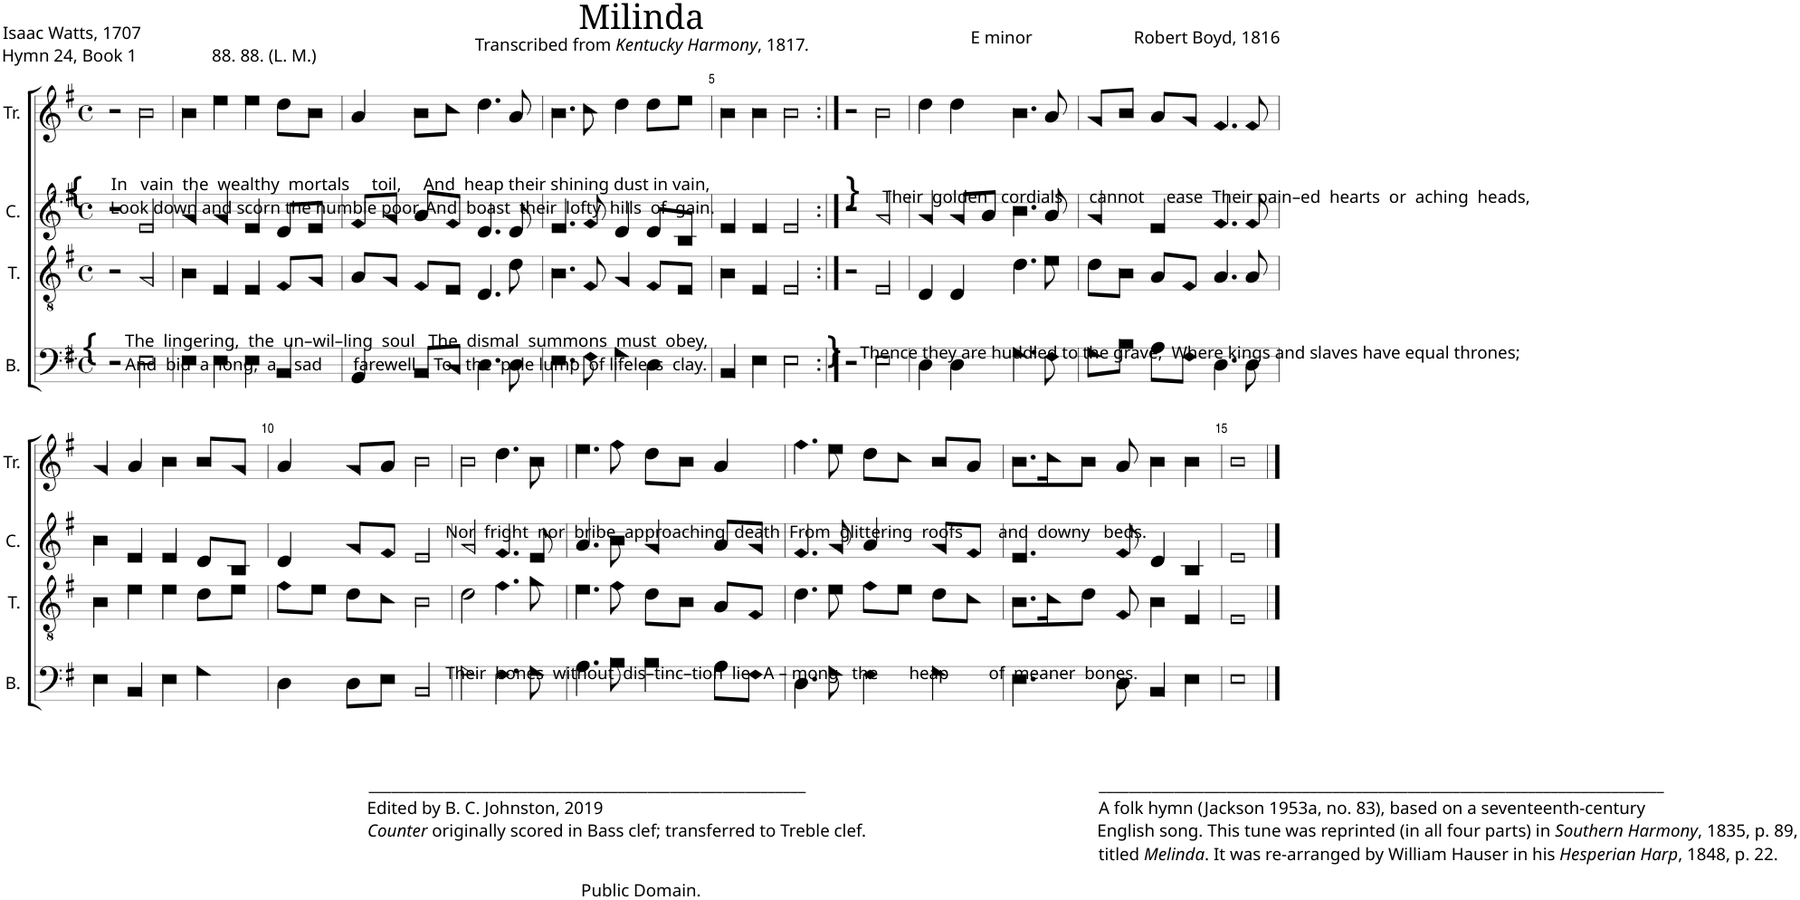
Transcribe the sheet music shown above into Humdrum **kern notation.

**kern	**kern	**kern	**kern
*part4	*part3	*part2	*part1
*staff4	*staff3	*staff2	*staff1
*I"B.	*I"T.	*I"C.	*I"Tr.
*I'B.	*I'T.	*I'C.	*I'Tr.
*clefF4	*clefGv2	*clefG2	*clefG2
*k[f#]	*k[f#]	*k[f#]	*k[f#]
*M4/4	*M4/4	*M4/4	*M4/4
*met(c)	*met(c)	*met(c)	*met(c)
=1	=1	=1	=1
2r	2r	2r	2r
!	!	!	!LO:TX:a:t=In   vain  the  wealthy  mortals     toil,     And  heap their shining dust in vain,
!	!	!	!LO:TX:a:t=Look down and scorn the humble poor, And  boast  their  lofty  hills  of  gain.
!	!	!	!LO:TX:a:t=1.
!	!	!	!LO:TX:a:t={
!	!LO:TX:a:t=The  lingering,  the  un–wil–ling  soul   The  dismal  summons  must  obey,	!	!
!	!LO:TX:a:t=And  bid  a  long,  a    sad       farewell    To   the  pale lump  of lifeless  clay.	!	!
!	!LO:TX:a:t=2.	!	!
!	!LO:TX:a:t={	!	!
2E!\	2G!/	2e!/	2b!\
=2	=2	=2	=2
4E!\	4B!\	4g!/	4b!\
4E!\	4E!/	4g!/	4ee!\
4E!\	4E!/	4e!/	4ee!\
4BB!/	8F#!/L	8d!/L	8dd!\L
.	8G!/J	8e!/J	8b!\J
=3	=3	=3	=3
4AA!/	8A!/L	8f#!/L	4a!/
.	8G!/J	8g!/J	.
8BB!/L	8F#!/L	8a!/L	8b!\L
8C!/J	8E!/J	8f#!/J	8cc!\J
4.D!\	4.D!/	4.d!/	4.dd!\
8D!\	8d!\	8d!/	8a!/
=4	=4	=4	=4
4.E!\	4.B!\	4.e!/	4.b!\
8F#!\	8F#!/	8f#!/	8cc!\
4G!\	4G!/	4d!/	4dd!\
4D!\	8F#!/L	8d!/L	8dd!\L
.	8E!/J	8B!/J	8ee!\J
=5	=5	=5	=5
4BB!/	4B!\	4e!/	4b!\
4E!\	4E!/	4e!/	4b!\
!	!	!	!LO:TX:a:t=Their  golden   cordials      cannot     ease  Their pain–ed  hearts  or  aching  heads,
!	!	!	!LO:TX:a:t=}
!	!LO:TX:a:t=}	!	!
2E!\	2E!/	2e!/	2b!\
=6:|!	=6:|!	=6:|!	=6:|!
2r	2r	2r	2r
!	!LO:TX:a:t=Thence they are huddled to the grave,  Where kings and slaves have equal thrones;	!	!
2E!\	2E!/	2g!/	2b!\
=7	=7	=7	=7
4D!\	4D!/	4g!/	4dd!\
4D!\	4D!/	8g!/L	4dd!\
.	.	8a!/J	.
4.G!\	4.d!\	4.b!\	4.b!\
8F#!\	8e!\	8a!/	8a!/
=8	=8	=8	=8
8G!\L	8d!\L	4g!/	8g!/L
8B!\J	8B!\J	.	8b!/J
8A!\L	8A!/L	4e!/	8a!/L
8F#!\J	8F#!/J	.	8g!/J
4.D!\	4.A!/	4.f#!/	4.f#!/
8D!\	8A!/	8f#!/	8f#!/
!!LO:LB:g=z
=9	=9	=9	=9
4E!\	4B!\	4b!\	4g!/
4BB!/	4e!\	4e!/	4a!/
4E!\	4e!\	4e!/	4b!\
4G!\	8d!\L	8d!/L	8b!/L
.	8e!\J	8B!/J	8g!/J
=10	=10	=10	=10
4D!\	8f#!\L	4d!/	4a!/
.	8e!\J	.	.
8D!\L	8d!\L	8g!/L	8g!/L
8E!\J	8c!\J	8f#!/J	8a!/J
2BB!/	2B!\	2e!/	2b!\
=11	=11	=11	=11
!	!	!	!LO:TX:a:t=Nor  fright  nor  bribe  approaching  death  From  glittering  roofs        and  downy   beds.
!	!LO:TX:a:t=Their  bones  without  dis–tinc–tion  lie   A – mong   the       heap         of  meaner  bones.	!	!
!LO:TX:a:t=__________________________________________________________	!	!	!
!LO:TX:a:t=Edited by B. C. Johnston, 2019	!	!	!
!LO:TX:a:i:t=Counter	!	!	!
!LO:TX:a:t=originally scored in Bass clef; transferred to Treble clef.	!	!	!
2G!\	2d!\	2g!/	2b!\
4.F#!\	4.f#!\	4.f#!/	4.dd!\
8G!\	8g!\	8e!/	8b!\
=12	=12	=12	=12
4.A!\	4.e!\	4.a!/	4.ee!\
8B!\	8f#!\	8b!\	8ff#!\
4B!\	8d!\L	4g!/	8dd!\L
.	8B!\J	.	8b!\J
8A!\L	8A!/L	8a!/L	4a!/
8F#!\J	8F#!/J	8g!/J	.
=13	=13	=13	=13
4.D!\	4.d!\	4.f#!/	4.ff#!\
8G!\	8e!\	8g!/	8ee!\
4F#!\	8f#!\L	4a!/	8dd!\L
.	8e!\J	.	8cc!\J
4G!\	8d!\L	8g!/L	8b!/L
.	8c!\J	8f#!/J	8a!/J
=14	=14	=14	=14
4.E!\	8.B!\L	4.e!/	8.b!\L
.	16c!\K	.	16cc!\K
.	8d!\J	.	8b!\J
8D!\	8F#!/	8f#!/	8a!/
4BB!/	4B!\	4d!/	4b!\
4E!\	4E!/	4B!/	4b!\
=15	=15	=15	=15
!LO:TX:a:t=___________________________________________________________________________	!	!	!
!LO:TX:a:t=A folk hymn (Jackson 1953a, no. 83), based on a seventeenth-century	!	!	!
!LO:TX:a:t=English song. This tune was reprinted (in all four parts) in	!	!	!
!LO:TX:a:i:t=Southern Harmony	!	!	!
!LO:TX:a:t=, 1835, p. 89,	!	!	!
!LO:TX:a:t=titled	!	!	!
!LO:TX:a:i:t=Melinda	!	!	!
!LO:TX:a:t=. It was re-arranged by William Hauser in his	!	!	!
!LO:TX:a:i:t=Hesperian Harp	!	!	!
!LO:TX:a:t=, 1848, p. 22.	!	!	!
1E!	1E!	1e!	1b!
==	==	==	==
*-	*-	*-	*-
